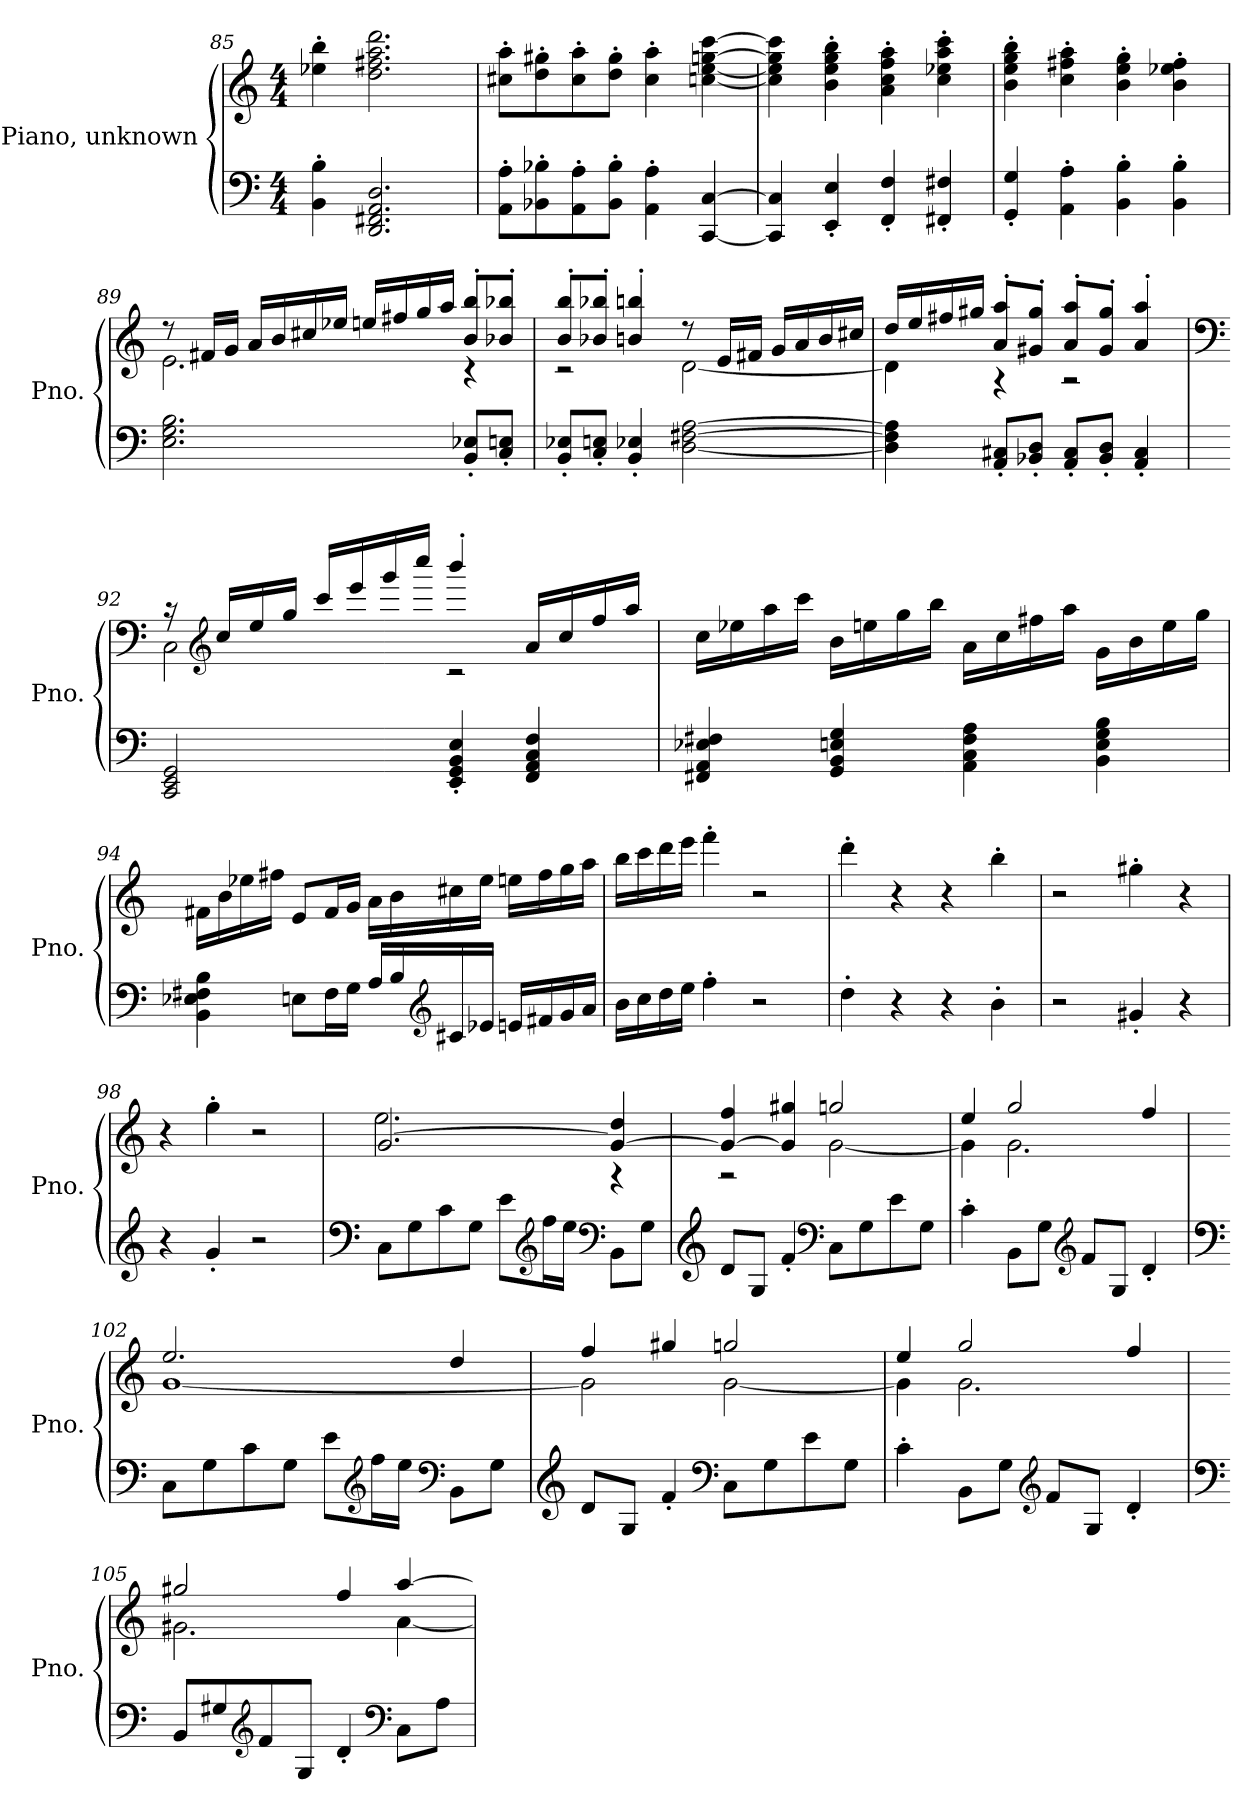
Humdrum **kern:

**kern	**kern
*part1	*part1
*staff2	*staff1
*I"Piano, unknown	*
*I'Pno.	*
*clefF4	*clefG2
*k[]	*k[]
*M4/4	*M4/4
=85	=85
4BB\' 4B\'	4ee-X\' 4bb\'
2.DD/ 2.FF#X/ 2.AA/ 2.D/	2.dd\ 2.ff#X\ 2.aa\ 2.ddd\
=86	=86
8AA\' 8A\'L	8cc#X\' 8aa\'L
8BB-X\' 8B-X\'	8dd\' 8gg#X\'
8AA\' 8A\'	8cc#\' 8aa\'
8BB-\' 8B-\'J	8dd\' 8gg#\'J
4AA\' 4A\'	4cc#\' 4aa\'
[4CC/ [4C/	[4ccn\ [4ee\ [4ggn\ [4ccc\
=87	=87
4CC/] 4C/]	4cc\] 4ee\] 4gg\] 4ccc\]
4EE/' 4E/'	4b\' 4ee\' 4gg\' 4bb\'
4FF/' 4F/'	4a\' 4cc\' 4ff\' 4aa\'
4FF#X/' 4F#X/'	4cc\' 4ee-X\' 4aa\' 4ccc\'
=88	=88
4GG/' 4G/'	4b\' 4ee\' 4gg\' 4bb\'
4AA\' 4A\'	4cc\' 4ff#X\' 4aa\'
4BB\' 4B\'	4b\' 4ee\' 4gg\'
4BB\' 4B\'	4b\' 4ee-X\' 4ff#\'
!!LO:LB:g=z
=89	=89
*	*^
2.E\ 2.G\ 2.B\	8r	2.e\
.	16f#X/LL	.
.	16g/JJ	.
.	16a/LL	.
.	16b/	.
.	16cc#X/	.
.	16ee-X/JJ	.
.	16een/LL	.
.	16ff#X/	.
.	16gg/	.
.	16aa/JJ	.
8BB/' 8E-X/'L	8b/' 8bb/'L	4r
8C/' 8En/'J	8b-X/' 8bb-X/'J	.
=90	=90	=90
8BB/' 8E-X/'L	8b/' 8bb/'L	2r
8C/' 8En/'J	8b-X/' 8bb-X/'J	.
4BB/' 4E-X/'	4bn/' 4bbn/'	.
[2D\ [2F#X\ [2A\	8r	[2d\
.	16e/LL	.
.	16f#X/JJ	.
.	16g/LL	.
.	16a/	.
.	16b/	.
.	16cc#X/JJ	.
=91	=91	=91
4D\] 4F#\] 4A\]	16dd/LL	4d\]
.	16ee/	.
.	16ff#X/	.
.	16gg#X/JJ	.
8AA/' 8C#X/'L	8a/' 8aa/'L	4r
8BB-X/' 8D/'J	8g#X/' 8gg#/'J	.
8AA/' 8C#/'L	8a/' 8aa/'L	2r
8BB-/' 8D/'J	8g#/' 8gg#/'J	.
4AA/' 4C#/'	4a/' 4aa/'	.
!!LO:LB:g=z	!!
=92	=92	=92
*	*clefF4	*
2CC/ 2EE/ 2GG/	16r	2C\
*	*clefG2	*
.	16cc/LL	.
.	16ee/	.
.	16gg/JJ	.
.	16ccc/LL	.
.	16eee/	.
.	16ggg/	.
.	16cccc/JJ	.
4EE/' 4GG/' 4BB/' 4E/'	4bbb'/	2r
4FF/ 4AA/ 4C/ 4F/	16a/LL	.
.	16cc/	.
.	16ff/	.
.	16aa/JJ	.
*	*v	*v
=93	=93
4FF#X/ 4AA/ 4E-X/ 4F#X/	16cc\LL
.	16ee-X\
.	16aa\
.	16ccc\JJ
4GG/ 4BB/ 4En/ 4G/	16b\LL
.	16een\
.	16gg\
.	16bb\JJ
4AA\ 4C\ 4F#\ 4A\	16a\LL
.	16cc\
.	16ff#X\
.	16aa\JJ
4BB\ 4E\ 4G\ 4B\	16g\LL
.	16b\
.	16ee\
.	16gg\JJ
!!LO:LB:g=z
=94	=94
4BB\ 4E-X\ 4F#X\ 4B\	16f#X\LL
.	16b\
.	16ee-X\
.	16ff#X\JJ
8En\L	8e/L
16F#\L	16f#/L
16G\JJ	16g/JJ
16A/LL	16a\LL
16B/	16b\
*clefG2	*
16c#X/	16cc#X\
16e-X/JJ	16ee-\JJ
16en/LL	16een\LL
16f#X/	16ff#\
16g/	16gg\
16a/JJ	16aa\JJ
=95	=95
16b\LL	16bb\LL
16cc\	16ccc\
16dd\	16ddd\
16ee\JJ	16eee\JJ
4ff'\	4fff'\
2r	2r
=96	=96
4dd'\	4ddd'\
4r	4r
4r	4r
4b'\	4bb'\
=97	=97
2r	2r
4g#X'/	4gg#X'\
4r	4r
=98	=98
4r	4r
4g'/	4gg'\
2r	2r
!!LO:PB:g=z
=99	=99
*clefF4	*
*	*^
8C\L	[2.g/	2.ee\
8G\	.	.
8c\	.	.
8G\J	.	.
8e\L	.	.
*clefG2	*	*
16ff\L	.	.
16ee\JJ	.	.
*clefF4	*	*
8BB\L	4g/_ 4dd/	4r
8G\J	.	.
=100	=100	=100
*clefG2	*	*
8d/L	4g/_ 4ff/	2r
8G/J	.	.
4f'/	4g/] 4gg#X/	.
*clefF4	*	*
8C\L	2ggn/	[2g\
8G\	.	.
8e\	.	.
8G\J	.	.
=101	=101	=101
4c'\	4ee/	4g\]
8BB\L	2gg/	2.g\
8G\J	.	.
*clefG2	*	*
8f/L	.	.
8G/J	.	.
4d'/	4ff/	.
=102	=102	=102
*clefF4	*	*
8C\L	2.ee/	[1g
8G\	.	.
8c\	.	.
8G\J	.	.
8e\L	.	.
*clefG2	*	*
16ff\L	.	.
16ee\JJ	.	.
*clefF4	*	*
8BB\L	4dd/	.
8G\J	.	.
!!LO:LB:g=z	!!
=103	=103	=103
*clefG2	*	*
8d/L	4ff/	2g\]
8G/J	.	.
4f'/	4gg#X/	.
*clefF4	*	*
8C\L	2ggn/	[2g\
8G\	.	.
8e\	.	.
8G\J	.	.
=104	=104	=104
4c'\	4ee/	4g\]
8BB\L	2gg/	2.g\
8G\J	.	.
*clefG2	*	*
8f/L	.	.
8G/J	.	.
4d'/	4ff/	.
=105	=105	=105
*clefF4	*	*
8BB/L	2gg#X/	2.g#X\
8G#X/	.	.
*clefG2	*	*
8f/	.	.
8G#/J	.	.
4d'/	4ff/	.
*clefF4	*	*
8C\L	[4aa/	[4a\
8A\J	.	.
*	*v	*v
=	=
*-	*-
